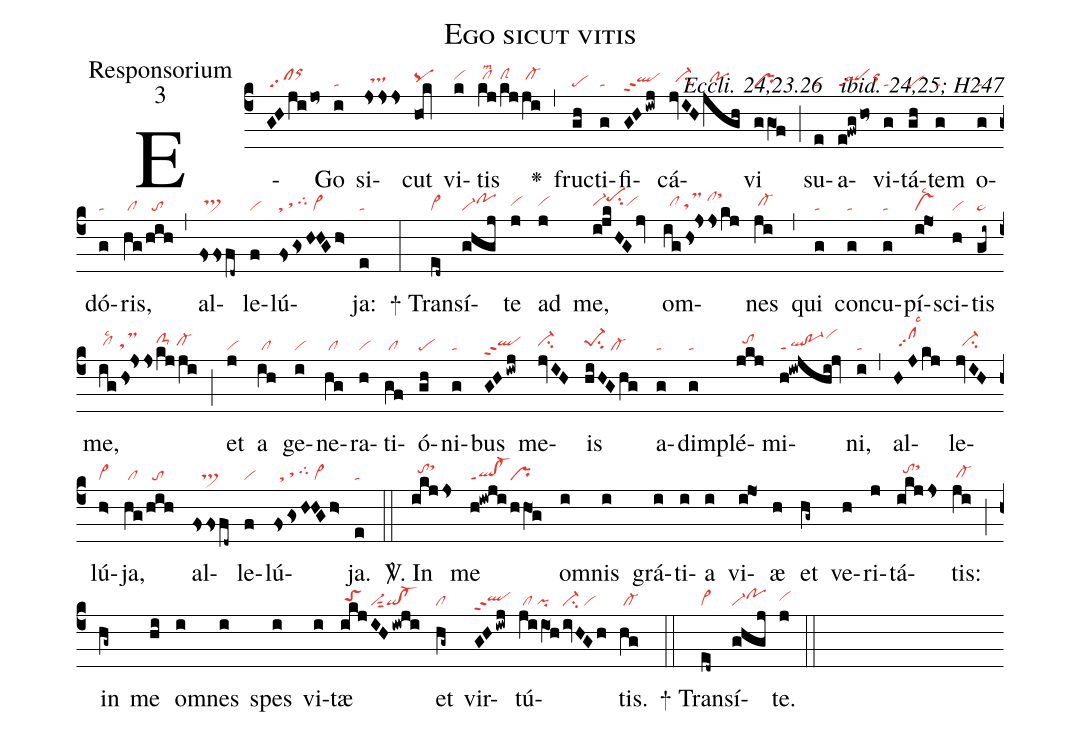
name:Ego sicut vitis;
office-part:Responsorium;
mode:3;
commentary:ꝶ Eccli. 24,23.26 ꝟ ibid. 24,25; H247;
nabc-lines:1;
%%
(c4)E(GHjijo~|/sforhk)Go(i|ta) si(jsss|//tshh)cut(ho0k|pqhh) vi(k|vihi)tis(kj|/clhilsm2|/kj|clShi|/ji|/cl-hi)
<v>\greheightstar</v>(,)
fru(gh|pe)cti(g|ta)fi(GHiwj|qlhhppt2)cá(jvIH|//ci-hh|jgh|//pohh)vi(ggO1f|pr) (;)
su(e|ta)a(e!fwgho~|qlppt1orhi)vi(g|ta)tá(gh|pe)tem(g|ta) o(g|ta)dó(g|ta)ris,(hg|/cl|/hih|//to) (,)
al(fssfd~|//ts>hh)le(f|vi)lú(fsgsH!HGh>|st/sthh/tghi/vi>)ja:(e|ta)  (:)

+
Tran(ed~|cl~)sí(ghgj|vi-pohi)te(j|vihh) ad(j|vihh) me,(i!jkHGjv|vi-hhpehjsu2vihh)
om(ighs!jsskj|//clhh/tsMhg/clhjsthl)nes(ji|/cl-hh) (,)
qui(g|ta) con(g|ta)cu(g|ta)pí(ijO1|vslsc2)sci(h|vi)tis(gi~|pe~) me,(ighs!jss|/clhhlsc2//tsMhg|kj/ji|clS-hi/cl-hh) (;)
et(j|vi) a(ih|/cl) ge(i|vi)ne(hg|/cl)ra(h|vi)ti(gf|/cl)ó(gh|pe)ni(g|ta)bus(GHiwj|qlhhppt2)
me(jvIH|ci-hh)is(hiHGhg|pe-1hhsu2/cl-) a(g|ta)dim(g|ta)plé(jkj|//tohi)mi(h!iwjhi!jv|ql!po-1ppt1vihk)ni,(i|ta) (,)
al(HJkj|//sfhhlsc3)le(jvIH|//ci-hh)lú(h>|vi>)ja,(hg|/cl|/hih|//to)
al(fsfsfd~|///ts>)le(f|vi)lú(fsgsH!HGh>|//st/sthh/tghi/vi>)ja.(e|ta) (::)

<sp>V/</sp>.
In(ikjjs|//tohisthk) me(h!iwji|ql!cl-ppt1|/hhO1g|pr) om(i)nis(i) grá(i)ti(i)a(i)
vi(i!jo1)æ(h) et(hg~) ve(h)ri(j)tá(ikjjs|//tohisthk)tis:(ji|/cl-hg) (;)
in(hg~) me(hi) om(i)nes(i) spes(i) vi(i)tæ(ikj|/toShh|IHiwji|vi-sut2qi!cl-)
et(hg~|cl) vir(GHiwj|qlhhppt2)tú(ji/iO1h|/cl/pi|/ivHGh|ci-/vi)tis.(hg|/cl-) (::)

+
Tran(ed~|cl~)sí(ghgj|vi-pohi)te.(j|vihh) (::)
